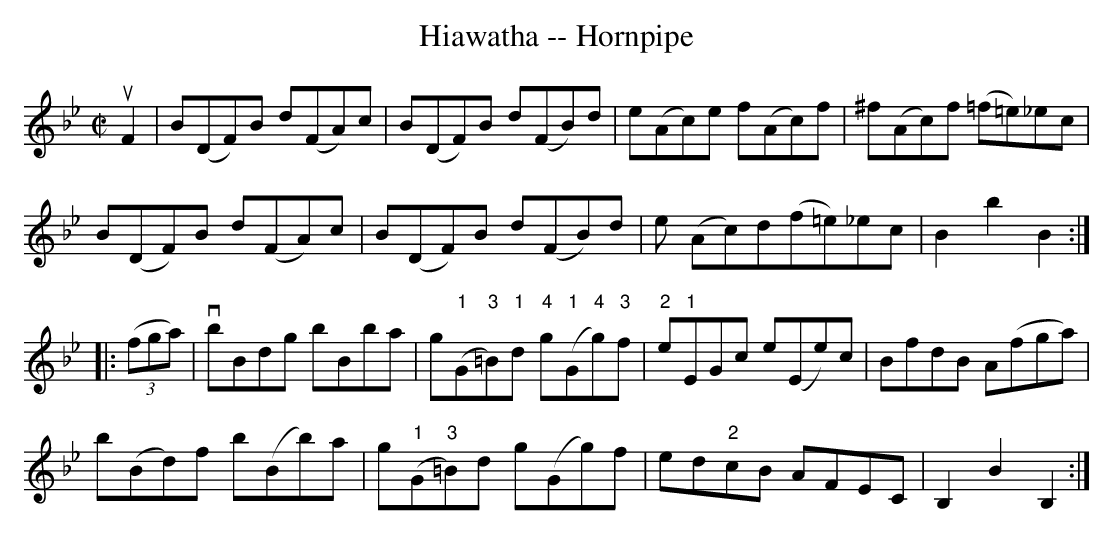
X:1
T:Hiawatha -- Hornpipe
M:C|
L:1/8
K:Bb
uF2|B(DF)B d(FA)c|B(DF)B d(FB)d|e(Ac)e f(Ac)f|^f(Ac)f (=f=e)_ec|
B(DF)B d(FA)c|B(DF)B d(FB)d|e (Ac)d(f=e)_ec|B2b2B2 :|
|:((3fga)|vbBdg bBba|g("1"G"3"=B)"1"d "4"g("1"G"4"g)"3"f|\
"2"e"1"EGc e(Ee)c|BfdB A(fga)|
b(Bd)f b(Bb)a|g("1"G"3"=B)d g(Gg)f|ed"2"cB AFEC|B,2B2B,2:|
